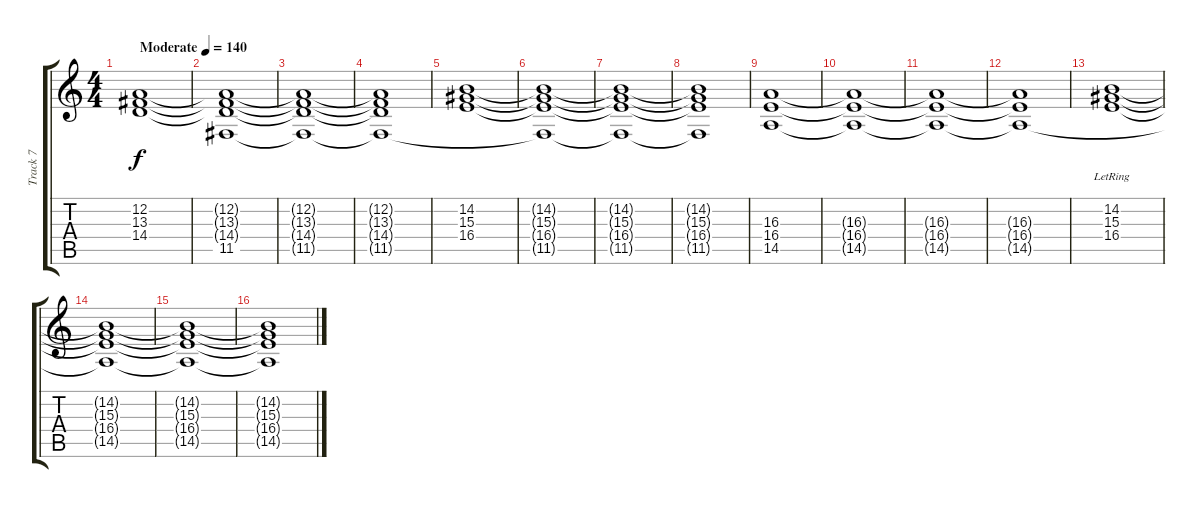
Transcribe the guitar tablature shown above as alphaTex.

\track ("Track 7" "Track 7") {instrument pad2warm}
\staff {score tabs}
\tuning (D4 A3 F3 C3 G2 D2) {hide}
\ts (4 4)
\tempo (140 "Moderate")
\clef g2
\ks c
(12.2 13.3 14.4).1{dy f instrument pad2warm} |
(12.2{t} 13.3{t} 14.4{t} 11.5).1 |
(12.2{t} 13.3{t} 14.4{t} 11.5{t}).1 |
(12.2{t} 13.3{t} 14.4{t} 11.5{t}).1 |
(14.2 15.3 16.4).1 |
(14.2{t} 15.3{t} 16.4{t} 11.5{t}).1 |
(14.2{t} 15.3{t} 16.4{t} 11.5{t}).1 |
(14.2{t} 15.3{t} 16.4{t} 11.5{t}).1 |
(16.3 16.4 14.5).1 |
(16.3{t} 16.4{t} 14.5{t}).1 |
(16.3{t} 16.4{t} 14.5{t}).1 |
(16.3{t} 16.4{t} 14.5{t}).1 |
(14.2{lr} 15.3{lr} 16.4{lr}).1 |
(14.2{t} 15.3{t} 16.4{t} 14.5{t}).1 |
(14.2{t} 15.3{t} 16.4{t} 14.5{t}).1 |
(14.2{t} 15.3{t} 16.4{t} 14.5{t}).1
